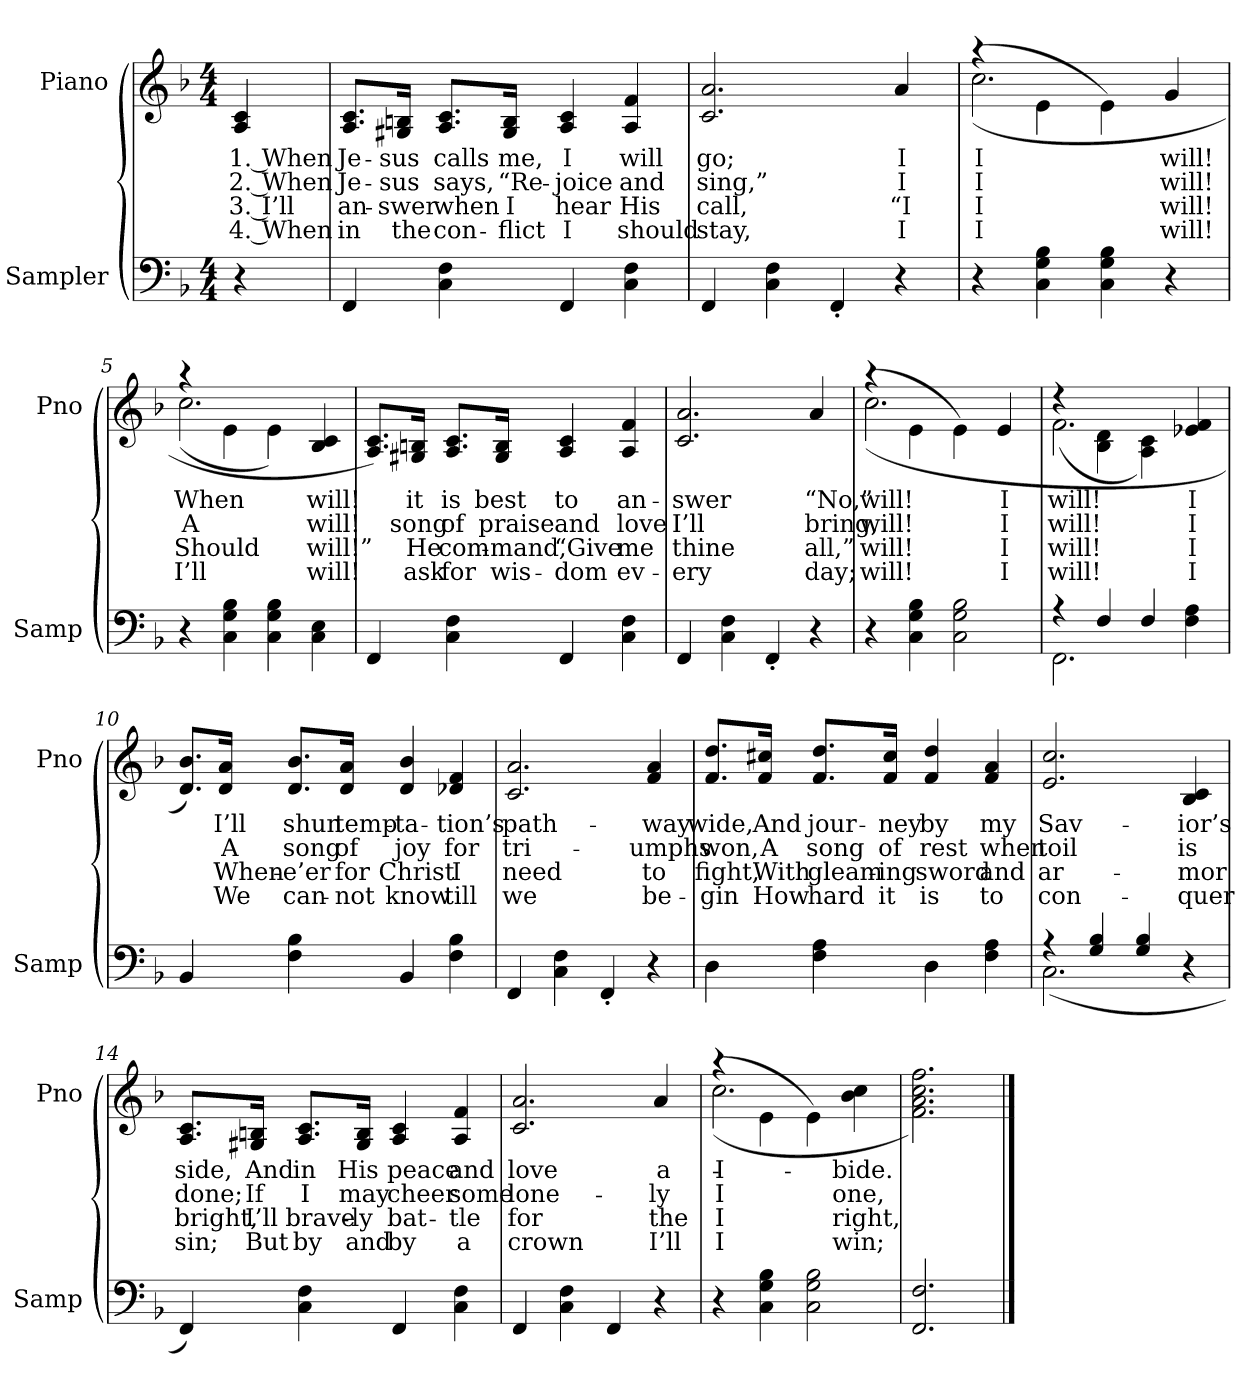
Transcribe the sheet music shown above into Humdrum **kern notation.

**kern	**kern	**text	**text	**text	**text
*part2	*part1	*part1	*part1	*part1	*part1
*staff2	*staff1	*staff1	*staff1	*staff1	*staff1
*I"Sampler	*I"Piano	*	*	*	*
*I'Samp	*I'Pno	*	*	*	*
*clefF4	*clefG2	*	*	*	*
*k[b-]	*k[b-]	*	*	*	*
*F:	*F:	*	*	*	*
*M4/4	*M4/4	*	*	*	*
=1	=1	=1	=1	=1	=1
4r	4A 4c	1. When	2. When	3. I’ll	4. When
=2	=2	=2	=2	=2	=2
4FF	8.A/ 8.c/L	Je-	Je-	an-	in
.	16G#X/ 16Bn/Jk	-sus	-sus	-swer	the
4C 4F	8.A/ 8.c/L	calls	says,	when	con-
.	16G#/ 16B/Jk	me,	“Re-	I	-flict
4FF	4A 4c	I	-joice	hear	I
4C 4F	4A 4f	will	and	His	should
=3	=3	=3	=3	=3	=3
4FF	2.c 2.a	go;	sing,”	call,	stay,
4C 4F	.	.	.	.	.
4FF'	.	.	.	.	.
4r	4a	I	I	“I	I
=4	=4	=4	=4	=4	=4
*	*^	*	*	*	*
4r	(4r	(2.cc	I	I	I	I
4C 4G 4B-	4e\	.	.	.	.	.
4C 4G 4B-	4e\)	.	.	.	.	.
4r	4g	4ryy	will!	will!	will!	will!
=5	=5	=5	=5	=5	=5	=5
4r	4r	(2.cc	When	A	Should	I’ll
4C 4G 4B-	4e\	.	.	.	.	.
4C 4G 4B-	4e\)	.	.	.	.	.
4C 4E	4B- 4c	4ryy	will!	will!	will!”	will!
*	*v	*v	*	*	*	*
=6	=6	=6	=6	=6	=6
4FF	8.A/ 8.c/L)	.	.	.	.
.	16G#X/ 16Bn/Jk	it	song	He	ask
4C 4F	8.A/ 8.c/L	is	of	com-	for
.	16G#/ 16B/Jk	best	praise	-mand,	wis-
4FF	4A 4c	to	and	“Give	-dom
4C 4F	4A 4f	an-	love	me	ev-
=7	=7	=7	=7	=7	=7
4FF	2.c 2.a	-swer	I’ll	thine	-ery
4C 4F	.	.	.	.	.
4FF'	.	.	.	.	.
4r	4a	“No,”	bring,	all,”	day;
=8	=8	=8	=8	=8	=8
*	*^	*	*	*	*
4r	(4r	(2.cc	will!	will!	will!	will!
4C 4G 4B-	4e\	.	.	.	.	.
2C 2G 2B-	4e\)	.	.	.	.	.
.	4e	4ryy	I	I	I	I
=9	=9	=9	=9	=9	=9	=9
*^	*	*	*	*	*	*
4r	2.FF	4r	(2.f	will!	will!	will!	will!
4F/	.	4B-\ 4d\	.	.	.	.	.
4F/	.	4A\ 4c\)	.	.	.	.	.
4F 4A	4ryy	4e-X 4f	4ryy	I	I	I	I
*v	*v	*	*	*	*	*	*
*	*v	*v	*	*	*	*
=10	=10	=10	=10	=10	=10
4BB-	8.d/ 8.b-/L)	.	.	.	.
.	16d/ 16a/Jk	I’ll	A	When-	We
4F 4B-	8.d/ 8.b-/L	shun	song	-e’er	can-
.	16d/ 16a/Jk	temp-	of	for	-not
4BB-	4d 4b-	-ta-	joy	Christ	know
4F 4B-	4d-X 4f	-tion’s	for	I	till
=11	=11	=11	=11	=11	=11
4FF	2.c 2.a	path-	tri-	need	we
4C 4F	.	.	.	.	.
4FF'	.	.	.	.	.
4r	4f 4a	-way	-umphs	to	be-
=12	=12	=12	=12	=12	=12
4D	8.f/ 8.dd/L	wide,	won,	fight,	-gin
.	16f/ 16cc#X/Jk	And	A	With	How
4F 4A	8.f/ 8.dd/L	jour-	song	gleam-	hard
.	16f/ 16cc#/Jk	-ney	of	-ing	it
4D	4f 4dd	by	rest	sword	is
4F 4A	4f 4a	my	when	and	to
=13	=13	=13	=13	=13	=13
*^	*	*	*	*	*
4r	(2.C	2.e 2.cc	Sav-	toil	ar-	con-
4G/ 4B-/	.	.	.	.	.	.
4G/ 4B-/	.	.	.	.	.	.
4r	4ryy	4B- 4c	-ior’s	is	-mor	-quer
*v	*v	*	*	*	*	*
=14	=14	=14	=14	=14	=14
4FF)	8.A/ 8.c/L	side,	done;	bright,	sin;
.	16G#X/ 16Bn/Jk	And	If	I’ll	But
4C 4F	8.A/ 8.c/L	in	I	brave-	by
.	16G#/ 16B/Jk	His	may	-ly	and
4FF	4A 4c	peace	cheer	bat-	by
4C 4F	4A 4f	and	some	-tle	a
=15	=15	=15	=15	=15	=15
4FF	2.c 2.a	love	lone-	for	crown
4C 4F	.	.	.	.	.
4FF	.	.	.	.	.
4r	4a	a-	-ly	the	I’ll
=16	=16	=16	=16	=16	=16
*	*^	*	*	*	*
4r	(4r	(2.cc	I	I	I	I
4C 4G 4B-	4e\	.	.	.	.	.
2C 2G 2B-	4e\)	.	.	.	.	.
.	4b- 4cc	4ryy	-bide.	one,	right,	win;
*	*v	*v	*	*	*	*
=17	=17	=17	=17	=17	=17
2.FF 2.F	2.f 2.a 2.cc 2.ff)	.	.	.	.
==	==	==	==	==	==
*-	*-	*-	*-	*-	*-
